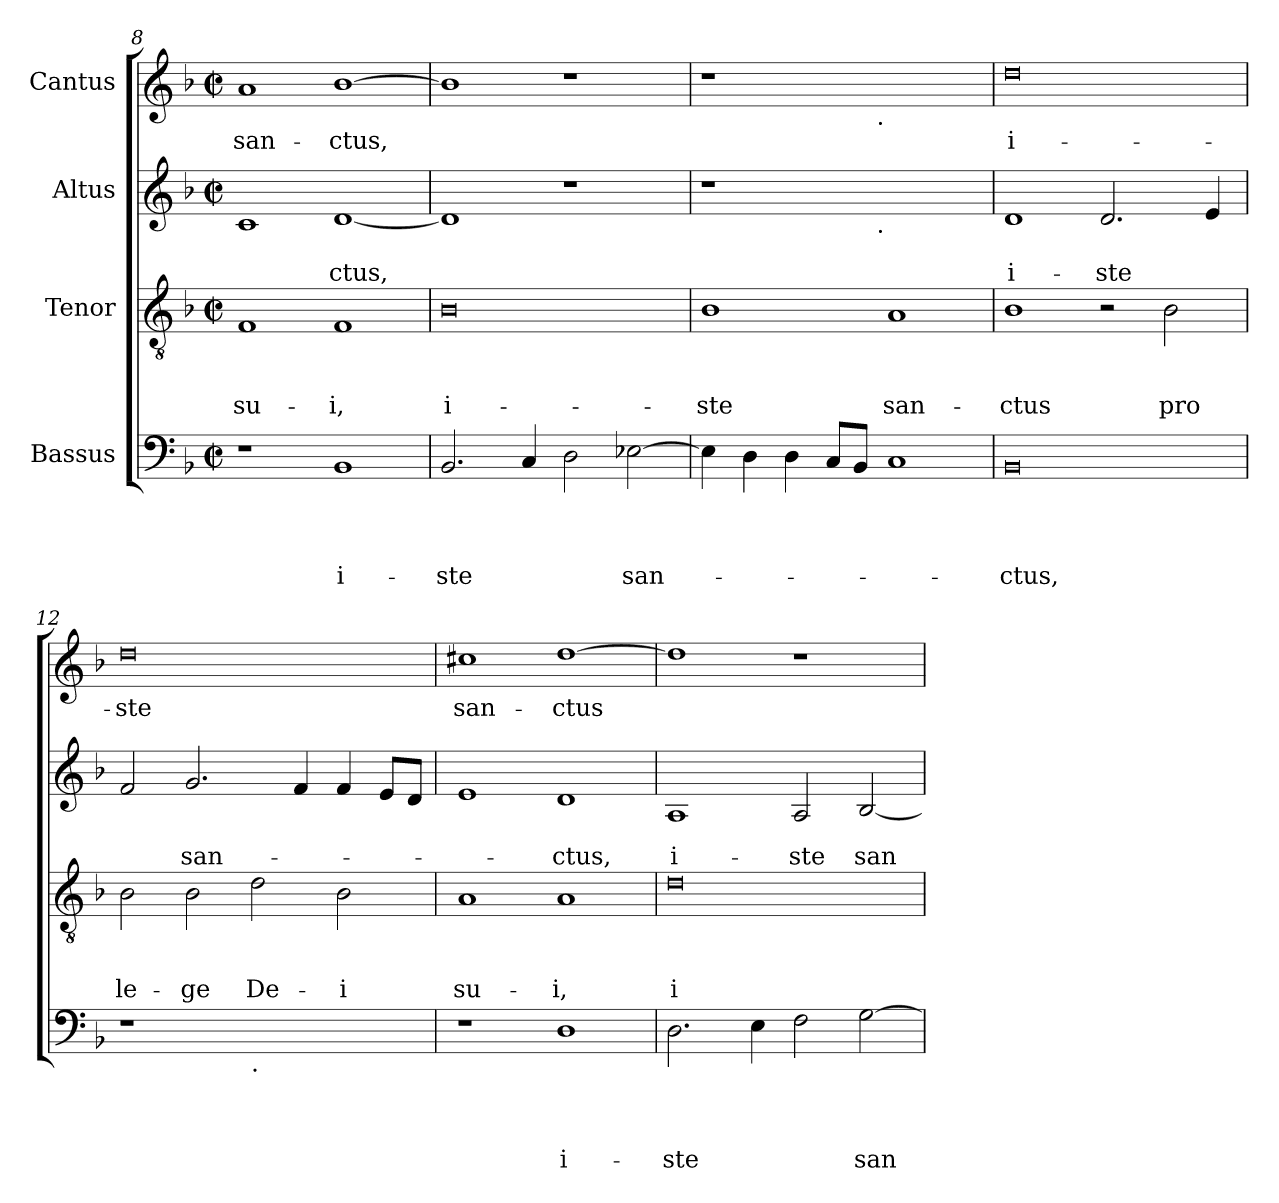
**kern	**text	**text	**text	**text	**kern	**text	**text	**text	**kern	**text	**text	**kern	**text
*part4	*part4	*part4	*part4	*part4	*part3	*part3	*part3	*part3	*part2	*part2	*part2	*part1	*part1
*staff4	*staff4	*staff4	*staff4	*staff4	*staff3	*staff3	*staff3	*staff3	*staff2	*staff2	*staff2	*staff1	*staff1
*I"Bassus	*	*	*	*	*I"Tenor	*	*	*	*I"Altus	*	*	*I"Cantus	*
*clefF4	*	*	*	*	*clefGv2	*	*	*	*clefG2	*	*	*clefG2	*
*k[b-]	*	*	*	*	*k[b-]	*	*	*	*k[b-]	*	*	*k[b-]	*
*F:	*	*	*	*	*F:	*	*	*	*F:	*	*	*F:	*
*M2/2	*	*	*	*	*M2/2	*	*	*	*M2/2	*	*	*M2/2	*
*met(c|)	*	*	*	*	*met(c|)	*	*	*	*met(c|)	*	*	*met(c|)	*
=8	=8	=8	=8	=8	=8	=8	=8	=8	=8	=8	=8	=8	=8
!	!	!	!	!	!	!	!	!LO:LY:b	!	!	!	!	!LO:LY:b
1r	.	.	.	.	1F	.	.	su-	1c	.	.	1a	san-
!	!	!	!	!LO:LY:b:rj	!	!	!	!LO:LY:b	!	!	!LO:LY:b	!	!LO:LY:b
1BB-	.	.	.	i-	1F	.	.	-i,	[<1d	.	-ctus,	[>1b-	-ctus,
=9	=9	=9	=9	=9	=9	=9	=9	=9	=9	=9	=9	=9	=9
!	!	!	!	!LO:LY:b	!	!	!	!LO:LY:b:rj	!	!	!	!	!
2.BB-/	.	.	.	-ste	0B-	.	.	i-	1d]	.	.	1b-]	.
4C/	.	.	.	.	.	.	.	.	.	.	.	.	.
2D\	.	.	.	.	.	.	.	.	1r	.	.	1r	.
!	!	!	!	!LO:LY:b	!	!	!	!	!	!	!	!	!
[>2E-X\	.	.	.	san-	.	.	.	.	.	.	.	.	.
=10	=10	=10	=10	=10	=10	=10	=10	=10	=10	=10	=10	=10	=10
!	!	!	!	!	!	!	!	!LO:LY:b	!	!	!	!	!
*	*	*	*	*	*	*	*	*	*^	*	*	*^	*
4E-\]	.	.	.	.	1B-	.	.	-ste	1r	2ryy	.	.	1r	2ryy	.
4D\	.	.	.	.	.	.	.	.	.	.	.	.	.	.	.
4D\	.	.	.	.	.	.	.	.	.	4...ryy	.	.	.	4...ryy	.
8C/L	.	.	.	.	.	.	.	.	.	.	.	.	.	.	.
8BB-/J	.	.	.	.	.	.	.	.	.	.	.	.	.	.	.
!	!	!	!	!	!	!	!	!	!	!	!	!	!	!LO:TX:b:t=.	!
!	!	!	!	!	!	!	!	!	!	!LO:TX:b:t=.	!	!	!	!	!
.	.	.	.	.	.	.	.	.	.	1ryy	.	.	.	1ryy	.
!	!	!	!	!	!	!	!	!LO:LY:b	!	!	!	!	!	!	!
1C	.	.	.	.	1A	.	.	san-	1ryy	.	.	.	1ryy	.	.
.	.	.	.	.	.	.	.	.	.	32ryy	.	.	.	32ryy	.
=11	=11	=11	=11	=11	=11	=11	=11	=11	=11	=11	=11	=11	=11	=11	=11
!	!	!	!	!LO:LY:b	!	!	!	!LO:LY:b	!	!	!	!LO:LY:b:rj	!	!	!LO:LY:b:rj
*	*	*	*	*	*	*	*	*	*v	*v	*	*	*	*	*
*	*	*	*	*	*	*	*	*	*	*	*	*v	*v	*
0BB-	.	.	.	-ctus,	1B-	.	.	-ctus	1d	.	i-	0dd	i-
!	!	!	!	!	!	!	!	!	!	!	!LO:LY:b	!	!
.	.	.	.	.	2r	.	.	.	2.d/	.	-ste	.	.
!	!	!	!	!	!	!	!	!LO:LY:b	!	!	!	!	!
.	.	.	.	.	2B-\	.	.	pro	.	.	.	.	.
.	.	.	.	.	.	.	.	.	4e/	.	.	.	.
!!LO:PB:g=z
=12	=12	=12	=12	=12	=12	=12	=12	=12	=12	=12	=12	=12	=12
!	!	!	!	!	!	!	!	!LO:LY:b	!	!	!	!	!LO:LY:b
1r	.	.	.	.	2B-\	.	.	le-	2f/	.	.	0dd	-ste
!	!	!	!	!	!	!	!	!LO:LY:b	!	!	!LO:LY:b	!	!
.	.	.	.	.	2B-\	.	.	-ge	2.g/	.	san-	.	.
!LO:TX:b:t=.	!	!	!	!	!	!	!	!	!	!	!	!	!
!	!	!	!	!	!	!	!	!LO:LY:b	!	!	!	!	!
1ryy	.	.	.	.	2d\	.	.	De-	.	.	.	.	.
.	.	.	.	.	.	.	.	.	4f/	.	.	.	.
!	!	!	!	!	!	!	!	!LO:LY:b	!	!	!	!	!
.	.	.	.	.	2B-\	.	.	-i	4f/	.	.	.	.
.	.	.	.	.	.	.	.	.	8e/L	.	.	.	.
.	.	.	.	.	.	.	.	.	8d/J	.	.	.	.
=13	=13	=13	=13	=13	=13	=13	=13	=13	=13	=13	=13	=13	=13
!	!	!	!	!	!	!	!	!LO:LY:b	!	!	!	!	!LO:LY:b
1r	.	.	.	.	1A	.	.	su-	1e	.	.	1cc#X	san-
!	!	!	!	!LO:LY:b:rj	!	!	!	!LO:LY:b	!	!	!LO:LY:b	!	!LO:LY:b
1D	.	.	.	i-	1A	.	.	-i,	1d	.	-ctus,	[>1dd	-ctus
=14	=14	=14	=14	=14	=14	=14	=14	=14	=14	=14	=14	=14	=14
!	!	!	!	!LO:LY:b	!	!	!	!LO:LY:b:rj	!	!	!LO:LY:b:rj	!	!
2.D\	.	.	.	-ste	0d	.	.	i-	1A	.	i-	1dd]	.
4E\	.	.	.	.	.	.	.	.	.	.	.	.	.
!	!	!	!	!	!	!	!	!	!	!	!LO:LY:b	!	!
2F\	.	.	.	.	.	.	.	.	2A/	.	-ste	1r	.
!	!	!	!	!LO:LY:b	!	!	!	!	!	!	!LO:LY:b	!	!
[>2G\	.	.	.	san-	.	.	.	.	[<2B-/	.	san-	.	.
=	=	=	=	=	=	=	=	=	=	=	=	=	=
*-	*-	*-	*-	*-	*-	*-	*-	*-	*-	*-	*-	*-	*-
